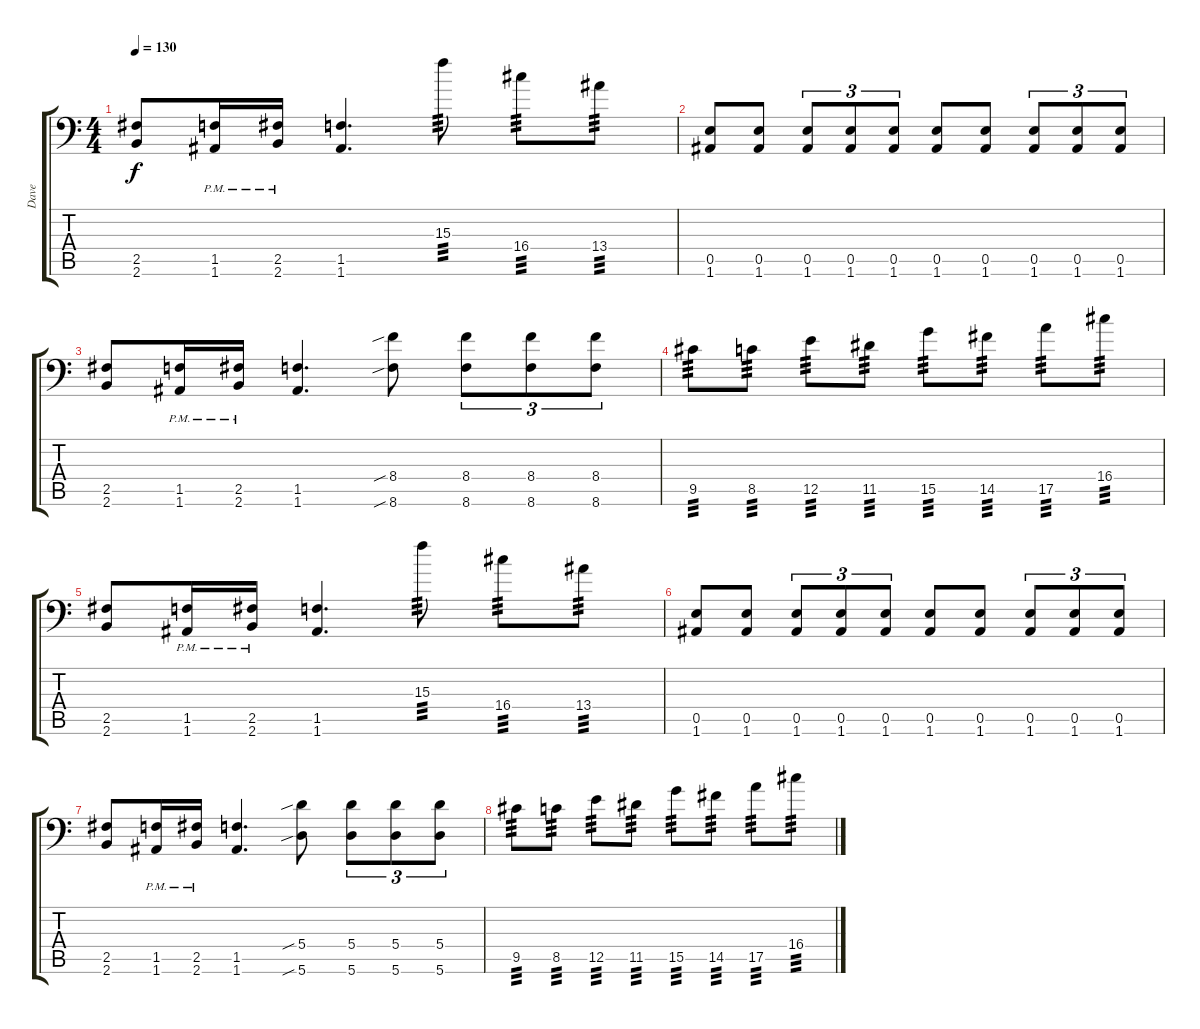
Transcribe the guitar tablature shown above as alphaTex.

\track ("Dave" "Dave") {instrument distortionguitar}
\staff {score tabs}
\tuning (B3 Gb3 D3 A2 E2 A1) {hide}
\ts (4 4)
\tempo 130
\clef f4
\ks c
(2.5 2.6).8{dy f} (1.5{pm} 1.6{pm}).16 (2.5{pm} 2.6{pm}).16 (1.5 1.6).4{d} 15.3.8{tp 3} 16.4.8{tp 3} 13.4.8{tp 3} |
(0.5 1.6).8 (0.5 1.6).8 (0.5 1.6).8{tu (3 2)} (0.5 1.6).8{tu (3 2)} (0.5 1.6).8{tu (3 2)} (0.5 1.6).8 (0.5 1.6).8 (0.5 1.6).8{tu (3 2)} (0.5 1.6).8{tu (3 2)} (0.5 1.6).8{tu (3 2)} |
(2.5 2.6).8 (1.5{pm} 1.6{pm}).16 (2.5{pm} 2.6{pm}).16 (1.5 1.6).4{d} (8.4{sib} 8.6{sib}).8 (8.4 8.6).8{tu (3 2)} (8.4 8.6).8{tu (3 2)} (8.4 8.6).8{tu (3 2)} |
9.5.8{tp 3} 8.5.8{tp 3} 12.5.8{tp 3} 11.5.8{tp 3} 15.5.8{tp 3} 14.5.8{tp 3} 17.5.8{tp 3} 16.4.8{tp 3} |
(2.5 2.6).8 (1.5{pm} 1.6{pm}).16 (2.5{pm} 2.6{pm}).16 (1.5 1.6).4{d} 15.3.8{tp 3} 16.4.8{tp 3} 13.4.8{tp 3} |
(0.5 1.6).8 (0.5 1.6).8 (0.5 1.6).8{tu (3 2)} (0.5 1.6).8{tu (3 2)} (0.5 1.6).8{tu (3 2)} (0.5 1.6).8 (0.5 1.6).8 (0.5 1.6).8{tu (3 2)} (0.5 1.6).8{tu (3 2)} (0.5 1.6).8{tu (3 2)} |
(2.5 2.6).8 (1.5{pm} 1.6{pm}).16 (2.5{pm} 2.6{pm}).16 (1.5 1.6).4{d} (5.4{sib} 5.6{sib}).8 (5.4 5.6).8{tu (3 2)} (5.4 5.6).8{tu (3 2)} (5.4 5.6).8{tu (3 2)} |
9.5.8{tp 3} 8.5.8{tp 3} 12.5.8{tp 3} 11.5.8{tp 3} 15.5.8{tp 3} 14.5.8{tp 3} 17.5.8{tp 3} 16.4.8{tp 3}
